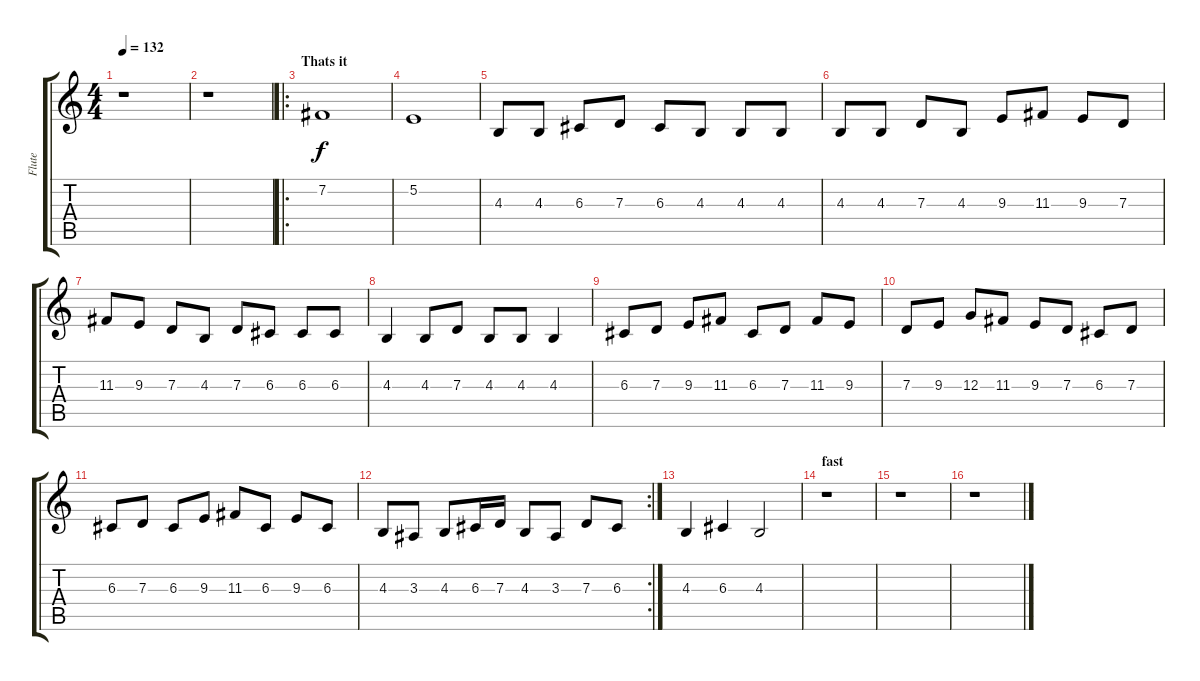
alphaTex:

\track ("Flute" "Flute") {instrument flute}
\staff {score tabs}
\tuning (E4 B3 G3 D3 A2 E2) {hide}
\ts (4 4)
\tempo 132
\clef g2
\ks c
r.1{dy f} |
r.1 |
\ro
\section ("" "Thats it")
7.2.1 |
5.2.1 |
4.3.8 4.3.8 6.3.8 7.3.8 6.3.8 4.3.8 4.3.8 4.3.8 |
4.3.8 4.3.8 7.3.8 4.3.8 9.3.8 11.3.8 9.3.8 7.3.8 |
11.3.8 9.3.8 7.3.8 4.3.8 7.3.8 6.3.8 6.3.8 6.3.8 |
4.3.4 4.3.8 7.3.8 4.3.8 4.3.8 4.3.4 |
6.3.8 7.3.8 9.3.8 11.3.8 6.3.8 7.3.8 11.3.8 9.3.8 |
7.3.8 9.3.8 12.3.8 11.3.8 9.3.8 7.3.8 6.3.8 7.3.8 |
6.3.8 7.3.8 6.3.8 9.3.8 11.3.8 6.3.8 9.3.8 6.3.8 |
\rc 2
4.3.8 3.3.8 4.3.8 6.3.16 7.3.16 4.3.8 3.3.8 7.3.8 6.3.8 |
4.3.4 6.3.4 4.3.2 |
\section ("" "fast")
r.1 |
r.1 |
r.1
